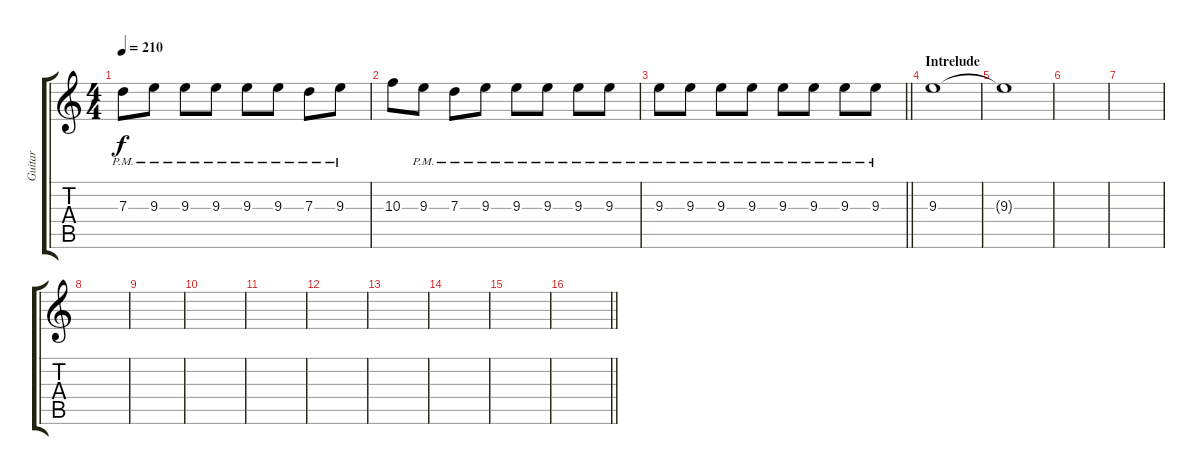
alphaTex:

\track ("Guitar" "Guitar") {instrument distortionguitar}
\staff {score tabs}
\tuning (E4 B3 G3 D3 A2 D2) {hide}
\ts (4 4)
\tempo 210
\clef g2
\ks c
7.3{pm}.8{dy f} 9.3{pm}.8 9.3{pm}.8 9.3{pm}.8 9.3{pm}.8 9.3{pm}.8 7.3{pm}.8 9.3{pm}.8 |
10.3.8 9.3{pm}.8 7.3{pm}.8 9.3{pm}.8 9.3{pm}.8 9.3{pm}.8 9.3{pm}.8 9.3{pm}.8 |
\barLineRight lightlight
9.3{pm}.8 9.3{pm}.8 9.3{pm}.8 9.3{pm}.8 9.3{pm}.8 9.3{pm}.8 9.3{pm}.8 9.3{pm}.8 |
\section ("" "Intrelude")
9.3.1{volume 0} |
9.3{t}.1 |
|
|
|
|
|
|
|
|
|
|
\barLineRight lightlight
